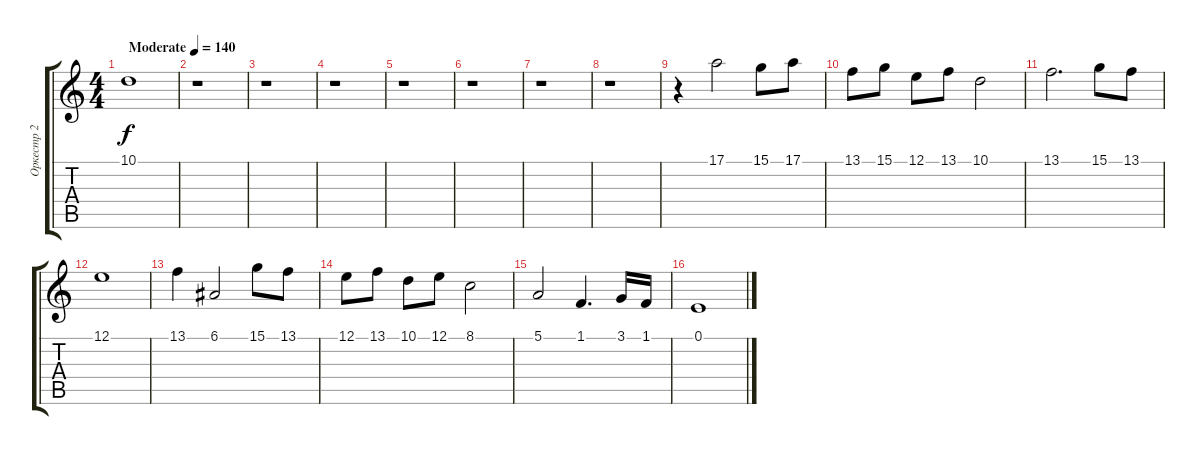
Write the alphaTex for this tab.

\track ("Оркестр 2" "Оркестр 2") {instrument stringensemble1}
\staff {score tabs}
\tuning (E4 B3 G3 D3 A2 E2) {hide}
\ts (4 4)
\tempo (140 "Moderate")
\clef g2
\ks c
10.1.1{dy f instrument stringensemble1} |
r.1 |
r.1 |
r.1 |
r.1 |
r.1 |
r.1 |
r.1 |
r.4 17.1.2 15.1.8 17.1.8 |
13.1.8 15.1.8 12.1.8 13.1.8 10.1.2 |
13.1.2{d} 15.1.8 13.1.8 |
12.1.1 |
13.1.4 6.1.2 15.1.8 13.1.8 |
12.1.8 13.1.8 10.1.8 12.1.8 8.1.2 |
5.1.2 1.1.4{d} 3.1.16 1.1.16 |
0.1.1
